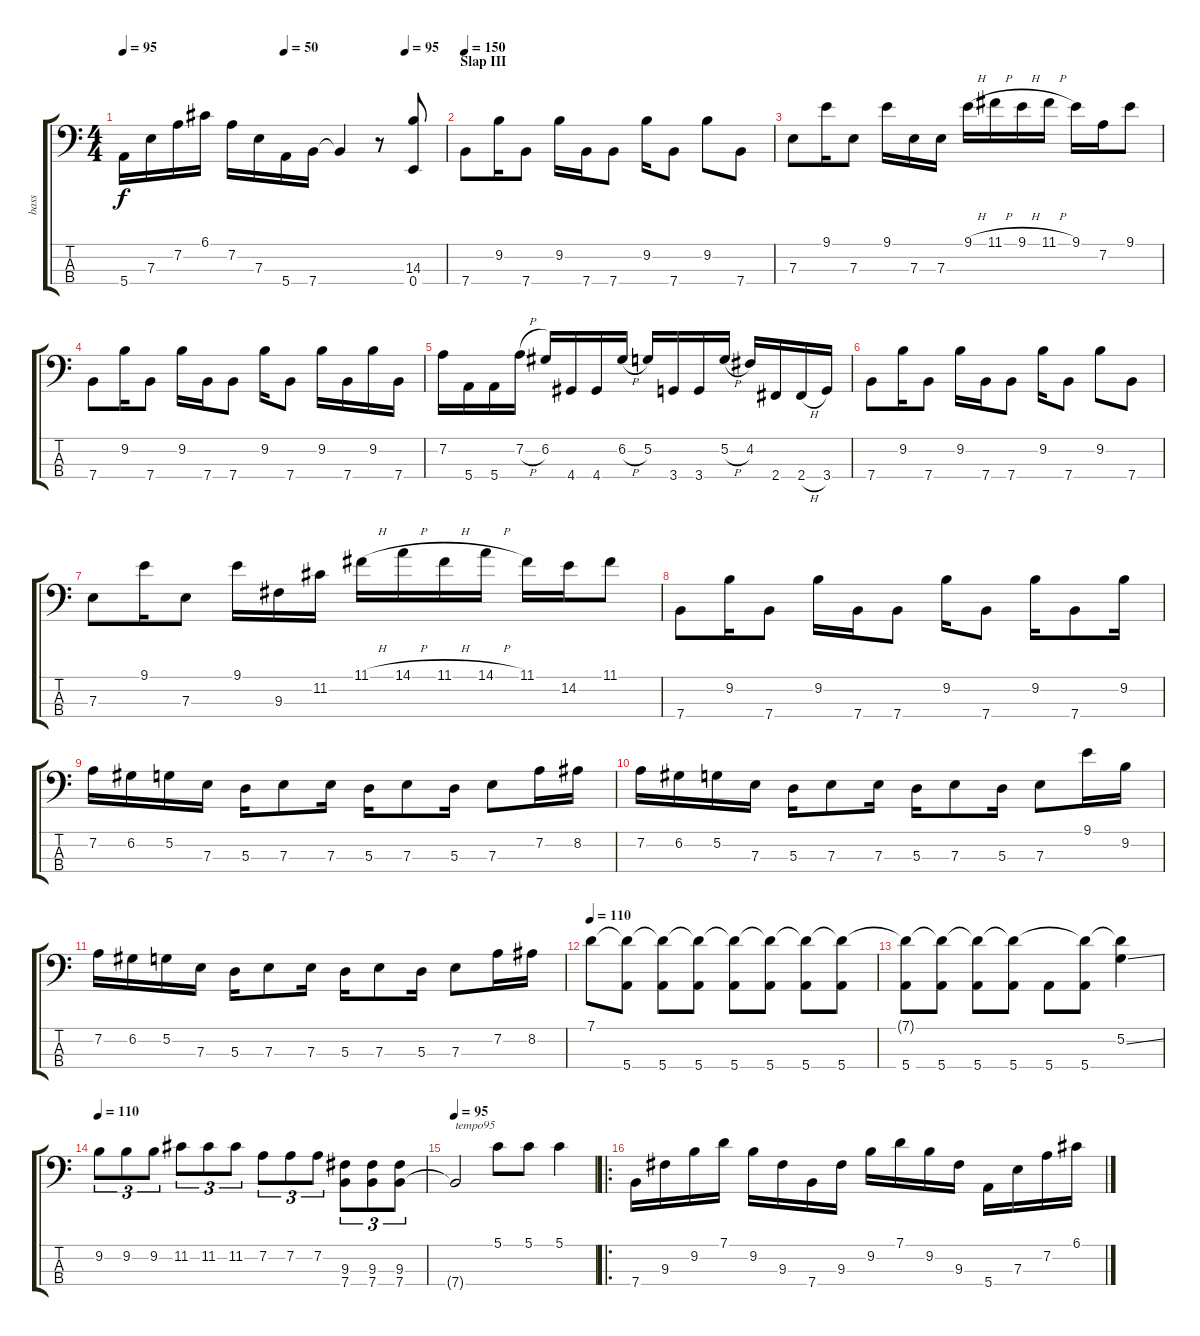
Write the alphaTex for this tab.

\track ("bass" "bass") {instrument electricbassfinger}
\staff {score tabs}
\tuning (G2 D2 A1 E1) {hide}
\ts (4 4)
\tempo 95
\tempo (50 0.5)
\tempo (95 0.875)
\clef f4
\ks c
5.4.16{dy f} 7.3.16 7.2.16 6.1.16 7.2.16 7.3.16 5.4.16 7.4.16 7.4{t}.4 r.8 (14.3 0.4).8{instrument slapbass1} |
\section ("" "Slap III")
\tempo 150
7.4.8{instrument slapbass1} 9.2.16 7.4.8 9.2.16 7.4.16 7.4.8 9.2.16 7.4.8 9.2.8 7.4.8 |
7.3.8 9.1.16 7.3.8 9.1.16 7.3.16 7.3.16 9.1{h}.16 11.1{h}.16 9.1{h}.16 11.1{h}.16 9.1.16 7.2.16 9.1.8 |
7.4.8 9.2.16 7.4.8 9.2.16 7.4.16 7.4.8 9.2.16 7.4.8 9.2.16 7.4.16 9.2.16 7.4.16 |
7.2.16 5.4.16 5.4.16 7.2{h}.16 6.2.16 4.4.16 4.4.16 6.2{h}.16 5.2.16 3.4.16 3.4.16 5.2{h}.16 4.2.16 2.4.16 2.4{h}.16 3.4.16 |
7.4.8 9.2.16 7.4.8 9.2.16 7.4.16 7.4.8 9.2.16 7.4.8 9.2.8 7.4.8 |
7.3.8 9.1.16 7.3.8 9.1.16 9.3.16 11.2.16 11.1{h}.16 14.1{h}.16 11.1{h}.16 14.1{h}.16 11.1.16 14.2.16 11.1.8 |
7.4.8 9.2.16 7.4.8 9.2.16 7.4.16 7.4.8 9.2.16 7.4.8 9.2.16 7.4.8 9.2.16 |
7.2.16 6.2.16 5.2.16 7.3.16 5.3.16 7.3.8 7.3.16 5.3.16 7.3.8 5.3.16 7.3.8 7.2.16 8.2.16 |
7.2.16 6.2.16 5.2.16 7.3.16 5.3.16 7.3.8 7.3.16 5.3.16 7.3.8 5.3.16 7.3.8 9.1.16 9.2.16 |
7.2.16 6.2.16 5.2.16 7.3.16 5.3.16 7.3.8 7.3.16 5.3.16 7.3.8 5.3.16 7.3.8 7.2.16 8.2.16 |
\tempo 110
7.1.8 (7.1{t} 5.4).8 (7.1{t} 5.4).8 (7.1{t} 5.4).8 (7.1{t} 5.4).8 (7.1{t} 5.4).8 (7.1{t} 5.4).8 (7.1{t} 5.4).8 |
(7.1{t} 5.4).8 (7.1{t} 5.4).8 (7.1{t} 5.4).8 (7.1{t} 5.4).8 5.4.8 (7.1{t} 5.4).8 (7.1{t} 5.2{ss}).4 |
\tempo 110
9.2.8{tu (3 2) instrument slapbass1} 9.2.8{tu (3 2)} 9.2.8{tu (3 2)} 11.2.8{tu (3 2)} 11.2.8{tu (3 2)} 11.2.8{tu (3 2)} 7.2.8{tu (3 2)} 7.2.8{tu (3 2)} 7.2.8{tu (3 2)} (9.3 7.4).8{tu (3 2)} (9.3 7.4).8{tu (3 2)} (9.3 7.4).8{tu (3 2)} |
\tempo 95
7.4{t}.2{txt "tempo95" instrument electricbassfinger} 5.1.8 5.1.8 5.1.4 |
\ro
7.4.16 9.3.16 9.2.16 7.1.16 9.2.16 9.3.16 7.4.16 9.3.16 9.2.16 7.1.16 9.2.16 9.3.16 5.4.16 7.3.16 7.2.16 6.1.16
